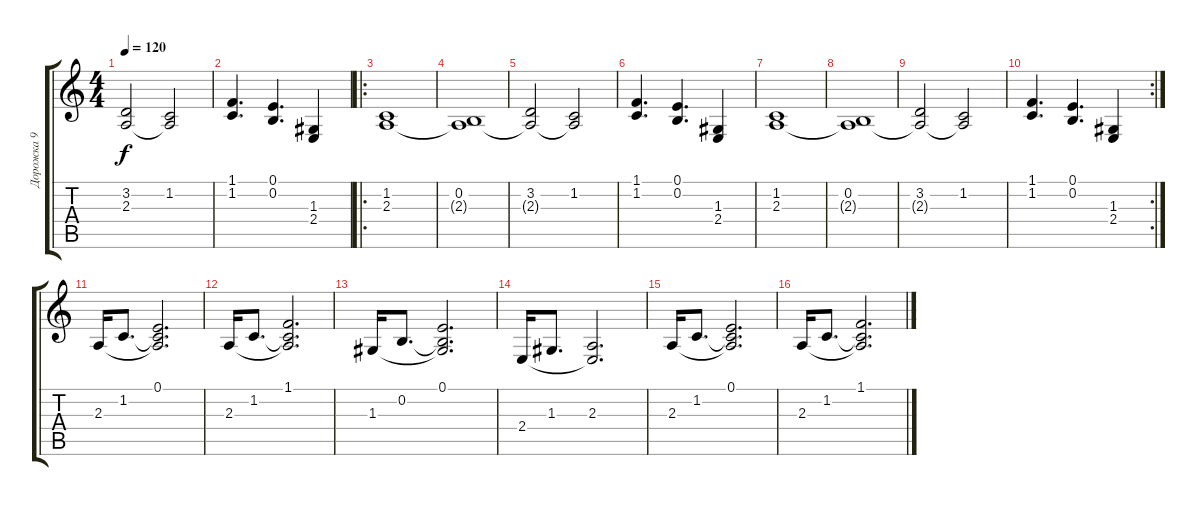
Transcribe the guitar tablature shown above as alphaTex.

\track ("Дорожка 9" "Дорожка 9") {instrument choiraahs}
\staff {score tabs}
\tuning (E4 B3 G3 D3 A2 E2) {hide}
\ts (4 4)
\tempo 120
\clef g2
\ks aminor
(3.2 2.3{t}).2{dy f} (1.2 2.3{t}).2 |
(1.1 1.2).4{d} (0.1 0.2).4{d} (1.3 2.4).4 |
\ro
(1.2 2.3).1 |
(0.2 2.3{t}).1 |
(3.2 2.3{t}).2 (1.2 2.3{t}).2 |
(1.1 1.2).4{d} (0.1 0.2).4{d} (1.3 2.4).4 |
(1.2 2.3).1 |
(0.2 2.3{t}).1 |
(3.2 2.3{t}).2 (1.2 2.3{t}).2 |
\rc 2
(1.1 1.2).4{d} (0.1 0.2).4{d} (1.3 2.4).4 |
2.3.16 1.2.8{d} (0.1 1.2{t} 2.3{t}).2{d} |
2.3.16 1.2.8{d} (1.1 1.2{t} 2.3{t}).2{d} |
1.3.16 0.2.8{d} (0.1 0.2{t} 1.3{t}).2{d} |
2.4.16 1.3.8{d} (2.3 2.4{t}).2{d} |
2.3.16 1.2.8{d} (0.1 1.2{t} 2.3{t}).2{d} |
2.3.16 1.2.8{d} (1.1 1.2{t} 2.3{t}).2{d}
